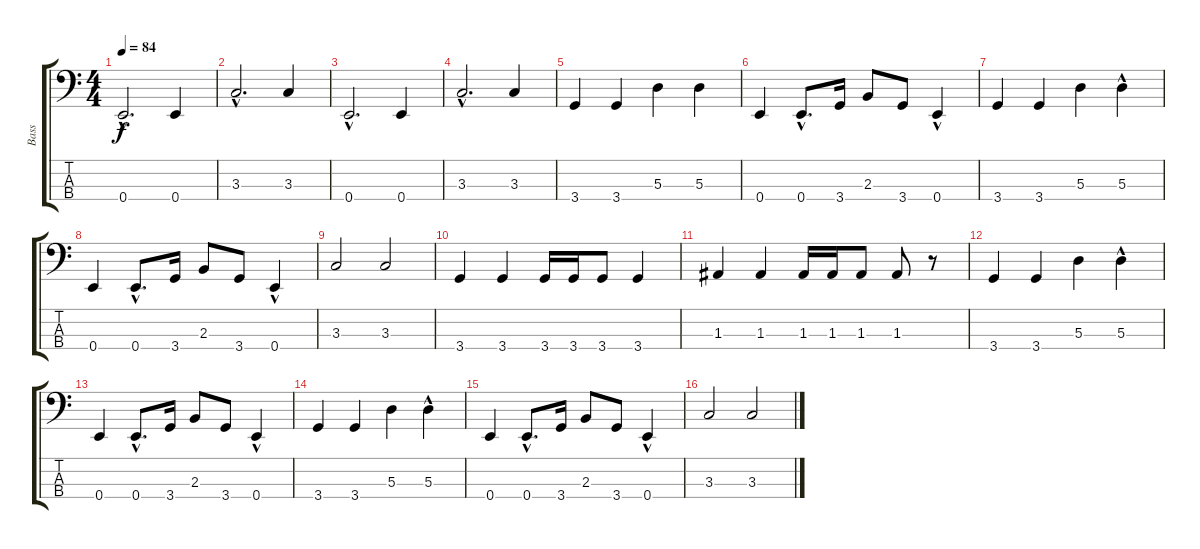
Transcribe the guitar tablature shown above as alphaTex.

\track ("Bass" "Bass") {instrument acousticbass}
\staff {score tabs}
\tuning (G2 D2 A1 E1) {hide}
\ts (4 4)
\tempo 84
\clef f4
\ks c
0.4{hac}.2{d dy f} 0.4.4 |
3.3{hac}.2{d} 3.3.4 |
0.4{hac}.2{d} 0.4.4 |
3.3{hac}.2{d} 3.3.4 |
3.4.4 3.4.4 5.3.4 5.3.4 |
0.4.4 0.4{hac}.8{d} 3.4.16 2.3.8 3.4.8 0.4{hac}.4 |
3.4.4 3.4.4 5.3.4 5.3{hac}.4 |
0.4.4 0.4{hac}.8{d} 3.4.16 2.3.8 3.4.8 0.4{hac}.4 |
3.3.2 3.3.2 |
3.4.4 3.4.4 3.4.16 3.4.16 3.4.8 3.4.4 |
1.3.4 1.3.4 1.3.16 1.3.16 1.3.8 1.3.8 r.8 |
3.4.4 3.4.4 5.3.4 5.3{hac}.4 |
0.4.4 0.4{hac}.8{d} 3.4.16 2.3.8 3.4.8 0.4{hac}.4 |
3.4.4 3.4.4 5.3.4 5.3{hac}.4 |
0.4.4 0.4{hac}.8{d} 3.4.16 2.3.8 3.4.8 0.4{hac}.4 |
3.3.2 3.3.2
